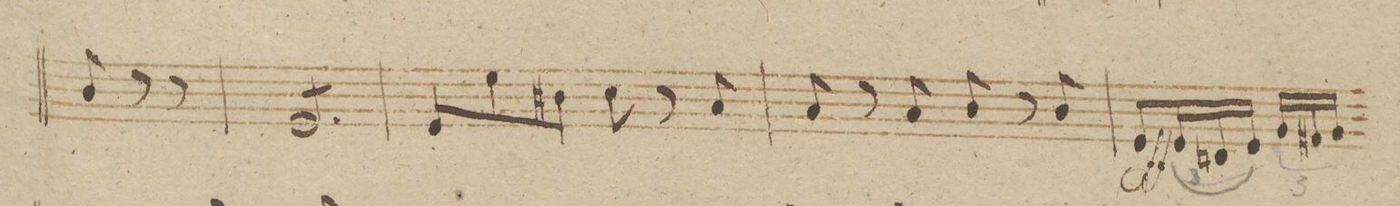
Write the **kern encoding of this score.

**kern	**dynam
*I"Viola.	*
*clefC3	*
*k[b-e-]	*
*M6/8	*
8c/	.
8r	.
8r	.
=39	=39
*tremolo	*
8F/L	.
8F/	.
8F/	.
8F/	.
8F/	.
8F/J	.
*Xtremolo	*
=40	=40
8F/L	.
8f\	.
8c#X\J	.
8d\	.
8r	.
8B-/	.
=41	=41
8B-/	.
8r	.
8B-/	.
8c/	.
8r	.
8c/	.
=42	=42
8F/L	.
.	ff
*Xtuplet	*
24F/L	.
24En/	.
24F/JJ	.
24A/LL	.
24G#X/	.
24A/JJ	.
*-	*-
